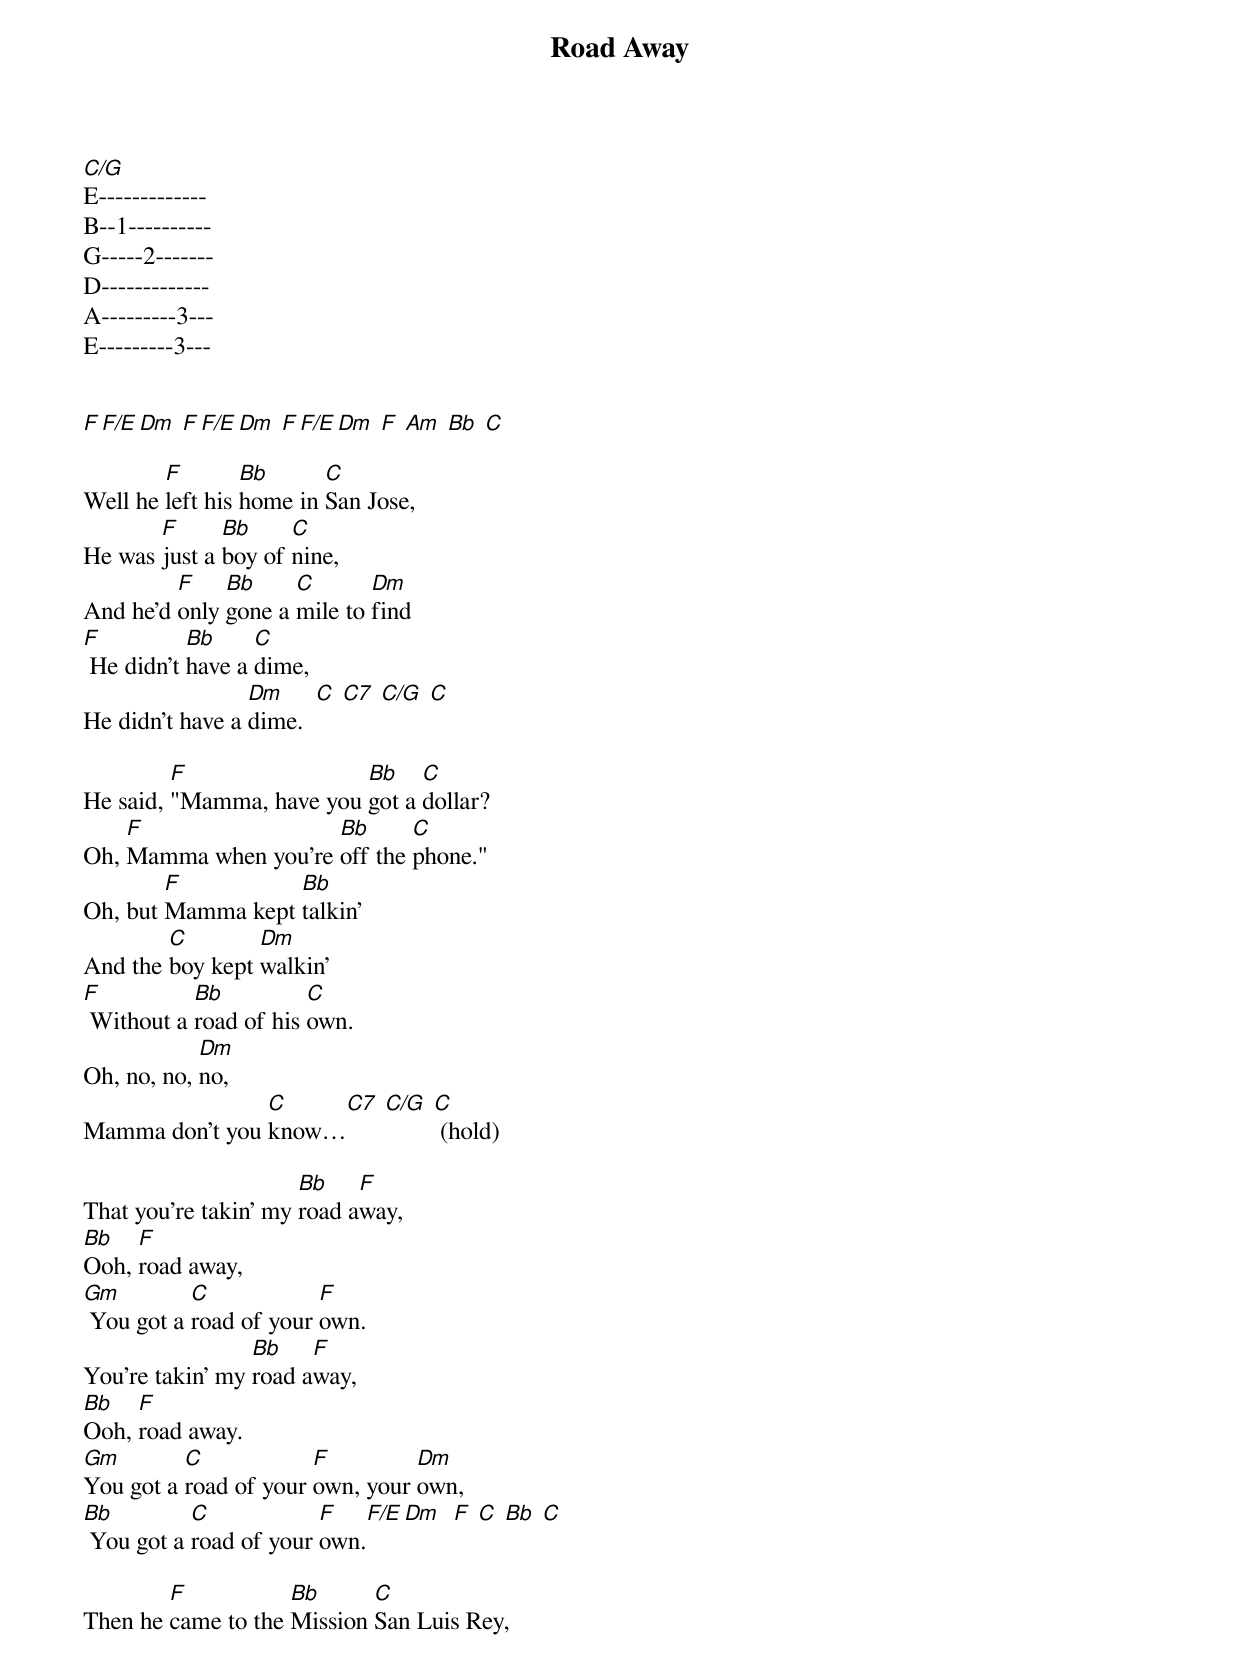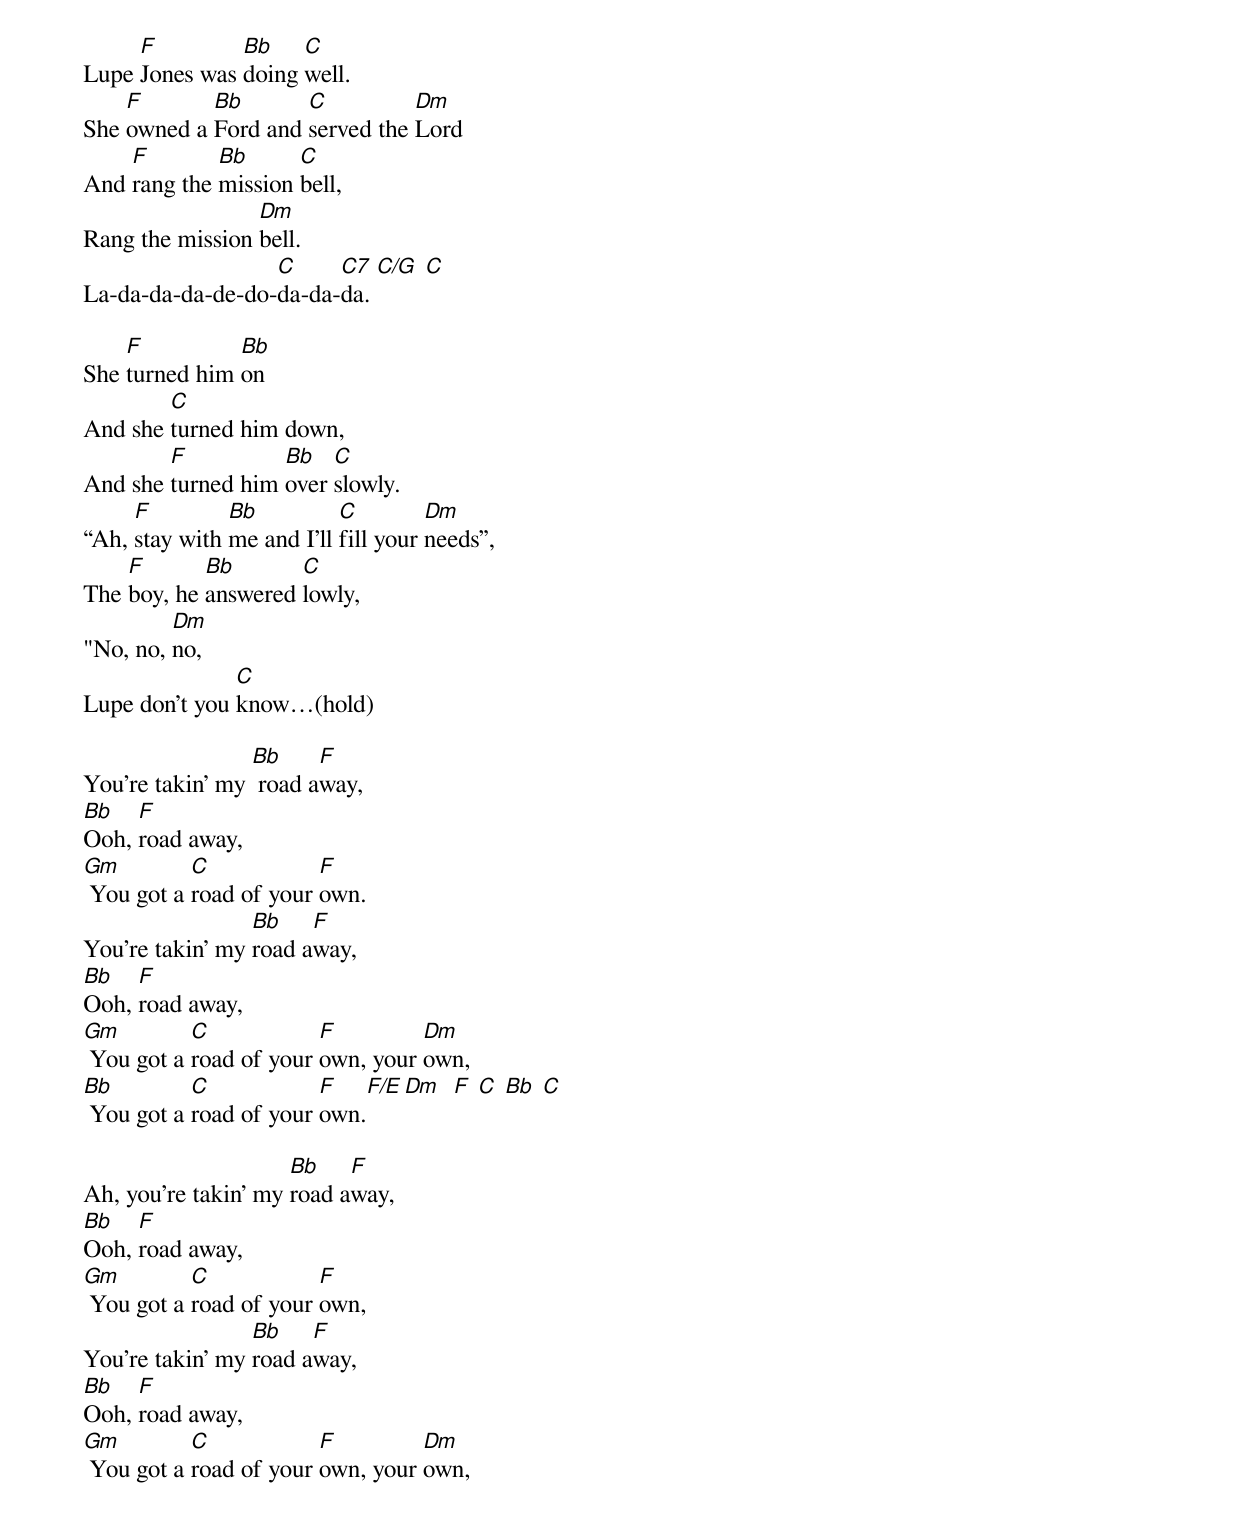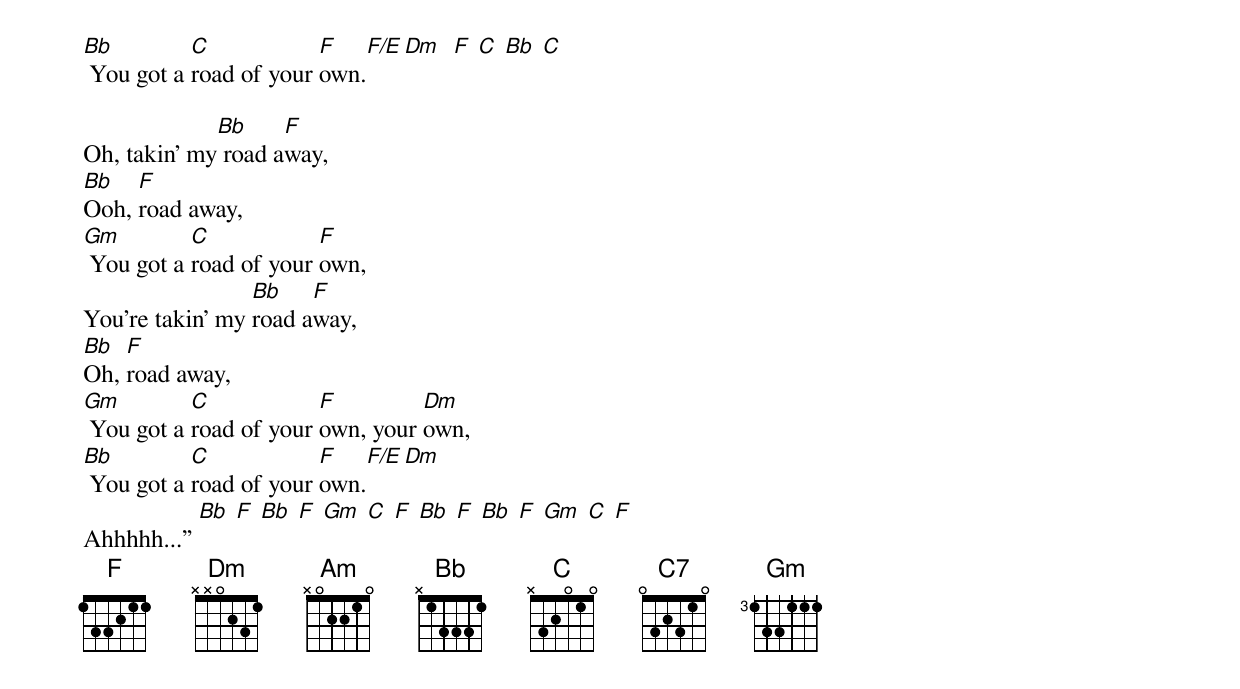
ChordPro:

{title: Road Away}
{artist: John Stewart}
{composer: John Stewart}
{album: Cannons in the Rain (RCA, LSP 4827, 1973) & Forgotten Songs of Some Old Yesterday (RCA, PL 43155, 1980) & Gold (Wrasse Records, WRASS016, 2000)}

[C/G]
E-------------
B--1----------
G-----2-------
D-------------
A---------3---
E---------3---


[F][F/E][Dm] [F][F/E][Dm] [F][F/E][Dm] [F] [Am] [Bb] [C]

Well he [F]left his [Bb]home in [C]San Jose,
He was [F]just a [Bb]boy of [C]nine,
And he'd [F]only [Bb]gone a [C]mile to [Dm]find
[F] He didn't [Bb]have a [C]dime,
He didn't have a [Dm]dime.  [C] [C7] [C/G] [C]

He said, [F]"Mamma, have you [Bb]got a [C]dollar?
Oh, [F]Mamma when you're [Bb]off the [C]phone."
Oh, but [F]Mamma kept [Bb]talkin'
And the [C]boy kept [Dm]walkin'
[F] Without a [Bb]road of his [C]own.
Oh, no, no, [Dm]no,
Mamma don't you [C]know…[C7] [C/G] [C] (hold)

That you're takin' my [Bb]road a[F]way,
[Bb]Ooh, [F]road away,
[Gm] You got a [C]road of your [F]own.
You're takin' my [Bb]road a[F]way,
[Bb]Ooh, [F]road away.
[Gm]You got a [C]road of your [F]own, your [Dm]own,
[Bb] You got a [C]road of your [F]own.[F/E][Dm]  [F] [C] [Bb] [C]

Then he [F]came to the [Bb]Mission [C]San Luis Rey,
Lupe [F]Jones was [Bb]doing [C]well.
She [F]owned a [Bb]Ford and [C]served the [Dm]Lord
And [F]rang the [Bb]mission [C]bell,
Rang the mission [Dm]bell.
La-da-da-da-de-do-[C]da-da-[C7]da. [C/G] [C]

She [F]turned him [Bb]on
And she [C]turned him down,
And she [F]turned him [Bb]over [C]slowly.
“Ah, [F]stay with [Bb]me and I'll [C]fill your [Dm]needs”,
The [F]boy, he [Bb]answered [C]lowly,
"No, no, [Dm]no,
Lupe don't you [C]know…(hold)

You're takin' my [Bb] road a[F]way,
[Bb]Ooh, [F]road away,
[Gm] You got a [C]road of your [F]own.
You're takin' my [Bb]road a[F]way,
[Bb]Ooh, [F]road away,
[Gm] You got a [C]road of your [F]own, your [Dm]own,
[Bb] You got a [C]road of your [F]own.[F/E][Dm]  [F] [C] [Bb] [C]

Ah, you're takin' my [Bb]road a[F]way,
[Bb]Ooh, [F]road away,
[Gm] You got a [C]road of your [F]own,
You're takin' my [Bb]road a[F]way,
[Bb]Ooh, [F]road away,
[Gm] You got a [C]road of your [F]own, your [Dm]own,
[Bb] You got a [C]road of your [F]own.[F/E][Dm]  [F] [C] [Bb] [C]

Oh, takin' my[Bb] road a[F]way,
[Bb]Ooh, [F]road away,
[Gm] You got a [C]road of your [F]own,
You're takin' my [Bb]road a[F]way,
[Bb]Oh, [F]road away,
[Gm] You got a [C]road of your [F]own, your [Dm]own,
[Bb] You got a [C]road of your [F]own.[F/E][Dm]
Ahhhhh...” [Bb] [F] [Bb] [F] [Gm] [C] [F] [Bb] [F] [Bb] [F] [Gm] [C] [F]
